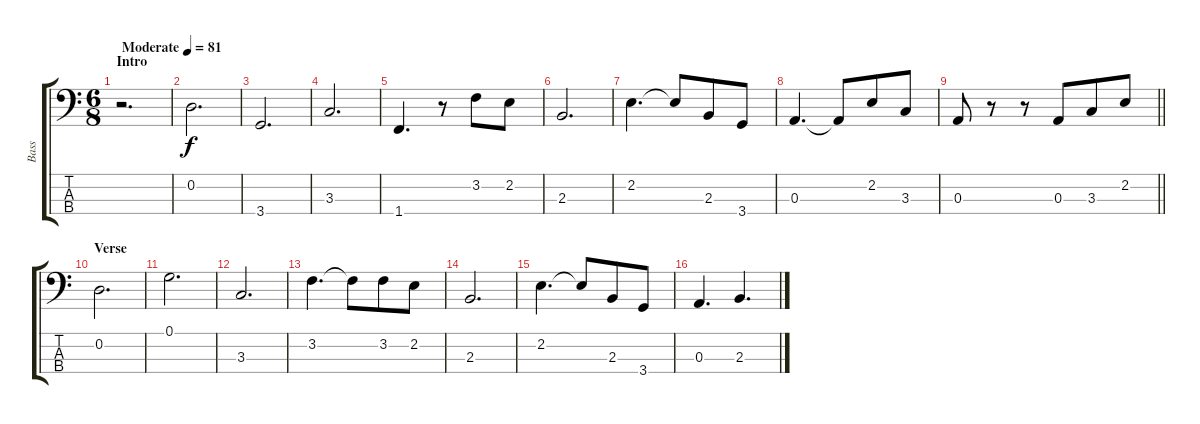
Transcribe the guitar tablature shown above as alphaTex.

\track ("Bass" "Bass") {instrument fretlessbass}
\staff {score tabs}
\tuning (G2 D2 A1 E1) {hide}
\ts (6 8)
\section ("" "Intro")
\tempo (81 "Moderate")
\clef f4
\ks c
r.2{d dy f instrument fretlessbass} |
0.2.2{d} |
3.4.2{d} |
3.3.2{d} |
1.4.4{d} r.8 3.2.8 2.2.8 |
2.3.2{d} |
2.2.4{d} 2.2{t}.8 2.3.8 3.4.8 |
0.3.4{d} 0.3{t}.8 2.2.8 3.3.8 |
\barLineRight lightlight
0.3.8 r.8 r.8 0.3.8 3.3.8 2.2.8 |
\section ("" "Verse")
0.2.2{d} |
0.1.2{d} |
3.3.2{d} |
3.2.4{d} 3.2{t}.8 3.2.8 2.2.8 |
2.3.2{d} |
2.2.4{d} 2.2{t}.8 2.3.8 3.4.8 |
0.3.4{d} 2.3.4{d}
